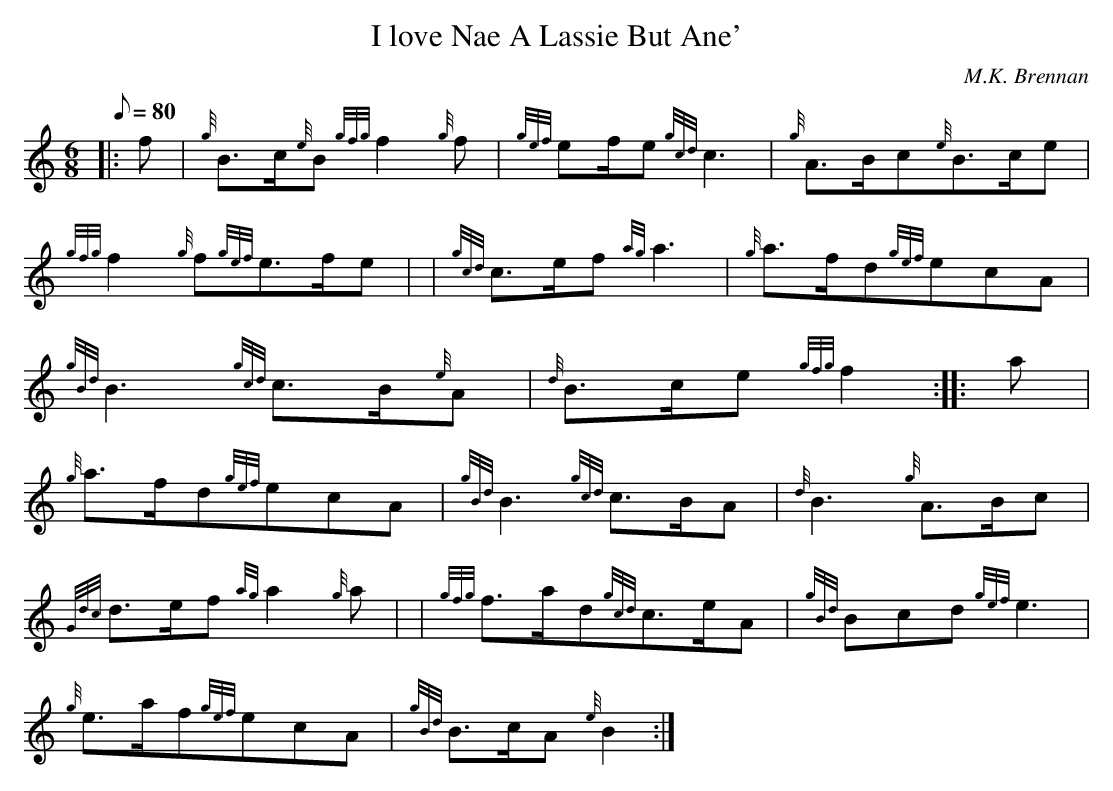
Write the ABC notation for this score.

X:1
T:I love Nae A Lassie But Ane'
M:6/8
L:1/8
Q:80
C:M.K. Brennan
K:HP
|: f | \
{g}B3/2c/2{e}B{gfg}f2{g}f | \
{gef}ef/2e{gcd}c3 | \
{g}A3/2B/2c{e}B3/2c/2e |
{gfg}f2{g}f{gef}e3/2f/2e | | \
{gcd}c3/2e/2f{ag}a3 | \
{g}a3/2f/2d{gef}ecA |
{gBd}B3{gcd}c3/2B/2{e}A | \
{d}B3/2c/2e{gfg}f2 :: \
a |
{g}a3/2f/2d{gef}ecA | \
{gBd}B3{gcd}c3/2B/2A | \
{d}B3{g}A3/2B/2c |
{Gdc}d3/2e/2f{ag}a2{g}a | | \
{gfg}f3/2a/2d{gcd}c3/2e/2A | \
{gBd}Bcd{gef}e3 |
{g}e3/2a/2f{gef}ecA | \
{gBd}B3/2c/2A{e}B2 :|
